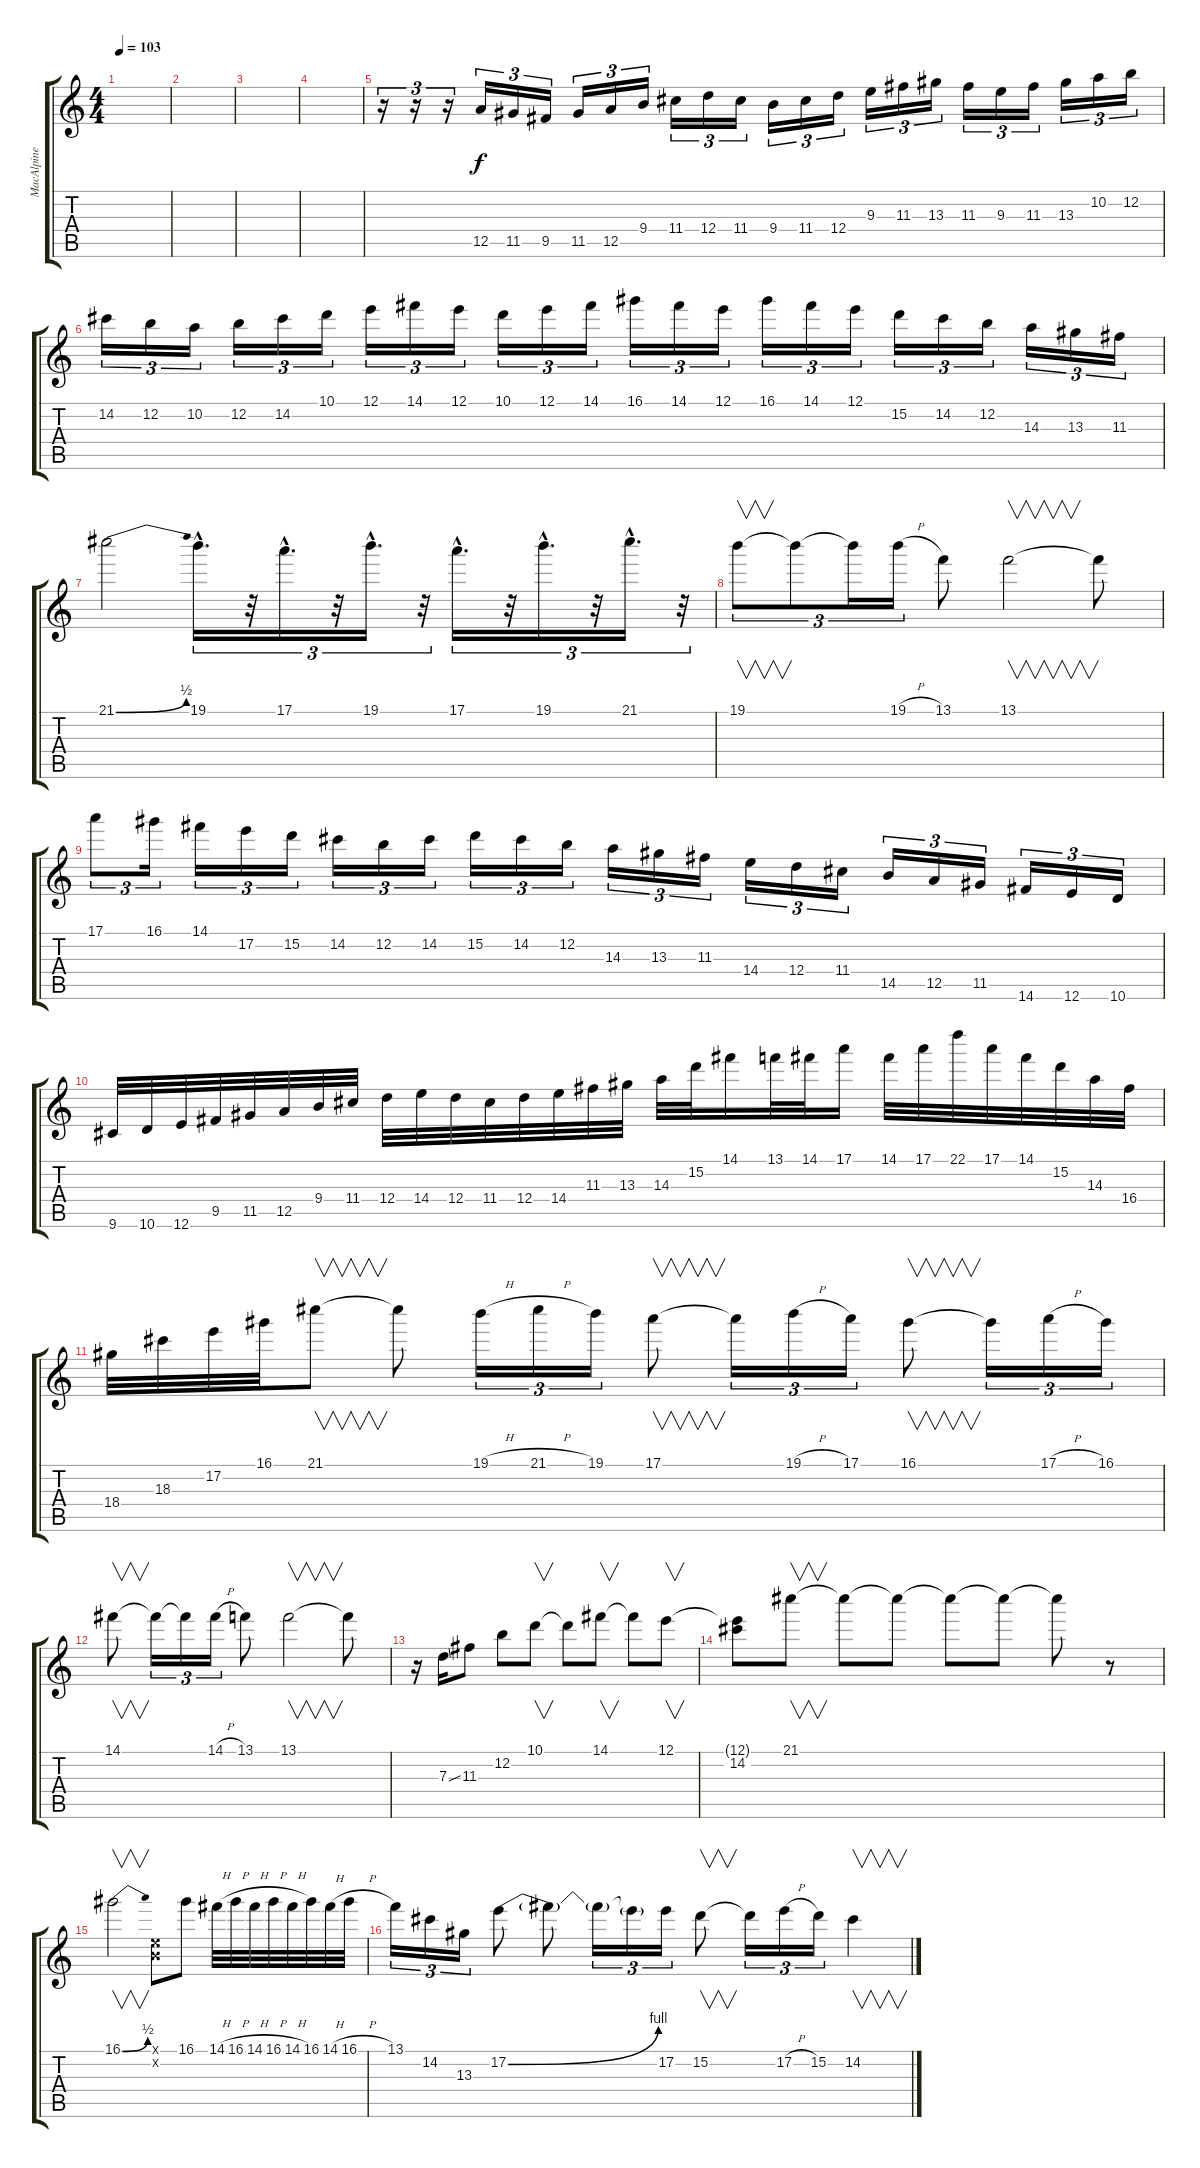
\track ("MacAlpine solo" "MacAlpine ") {instrument distortionguitar}
\staff {score tabs}
\tuning (E4 B3 G3 D3 A2 E2) {hide}
\ts (4 4)
\tempo 103
\clef g2
\ks c
|
|
|
|
r.16{tu (3 2)} r.16{tu (3 2)} r.16{tu (3 2)} 12.5.16{tu (3 2)} 11.5.16{tu (3 2)} 9.5.16{tu (3 2)} 11.5.16{tu (3 2)} 12.5.16{tu (3 2)} 9.4.16{tu (3 2)} 11.4.16{tu (3 2)} 12.4.16{tu (3 2)} 11.4.16{tu (3 2)} 9.4.16{tu (3 2)} 11.4.16{tu (3 2)} 12.4.16{tu (3 2)} 9.3.16{tu (3 2)} 11.3.16{tu (3 2)} 13.3.16{tu (3 2)} 11.3.16{tu (3 2)} 9.3.16{tu (3 2)} 11.3.16{tu (3 2)} 13.3.16{tu (3 2)} 10.2.16{tu (3 2)} 12.2.16{tu (3 2)} |
14.2.16{tu (3 2)} 12.2.16{tu (3 2)} 10.2.16{tu (3 2)} 12.2.16{tu (3 2)} 14.2.16{tu (3 2)} 10.1.16{tu (3 2)} 12.1.16{tu (3 2)} 14.1.16{tu (3 2)} 12.1.16{tu (3 2)} 10.1.16{tu (3 2)} 12.1.16{tu (3 2)} 14.1.16{tu (3 2)} 16.1.16{tu (3 2)} 14.1.16{tu (3 2)} 12.1.16{tu (3 2)} 16.1.16{tu (3 2)} 14.1.16{tu (3 2)} 12.1.16{tu (3 2)} 15.2.16{tu (3 2)} 14.2.16{tu (3 2)} 12.2.16{tu (3 2)} 14.3.16{tu (3 2)} 13.3.16{tu (3 2)} 11.3.16{tu (3 2)} |
21.1{be (bend 0 0 60 2)}.2 19.1{hac}.16{d tu (3 2)} r.32{tu (3 2)} 17.1{hac}.16{d tu (3 2)} r.32{tu (3 2)} 19.1{hac}.16{d tu (3 2)} r.32{tu (3 2)} 17.1{hac}.16{d tu (3 2)} r.32{tu (3 2)} 19.1{hac}.16{d tu (3 2)} r.32{tu (3 2)} 21.1{hac}.16{d tu (3 2)} r.32{tu (3 2)} |
19.1.8{v tu (3 2)} 19.1{t}.8{tu (3 2)} 19.1{t}.16{tu (3 2)} 19.1{h}.16{tu (3 2)} 13.1.8 13.1.2{v} 13.1{t}.8 |
17.1.8{tu (3 2)} 16.1.16{tu (3 2)} 14.1.16{tu (3 2)} 17.2.16{tu (3 2)} 15.2.16{tu (3 2)} 14.2.16{tu (3 2)} 12.2.16{tu (3 2)} 14.2.16{tu (3 2)} 15.2.16{tu (3 2)} 14.2.16{tu (3 2)} 12.2.16{tu (3 2)} 14.3.16{tu (3 2)} 13.3.16{tu (3 2)} 11.3.16{tu (3 2)} 14.4.16{tu (3 2)} 12.4.16{tu (3 2)} 11.4.16{tu (3 2)} 14.5.16{tu (3 2)} 12.5.16{tu (3 2)} 11.5.16{tu (3 2)} 14.6.16{tu (3 2)} 12.6.16{tu (3 2)} 10.6.16{tu (3 2)} |
9.6.32 10.6.32 12.6.32 9.5.32 11.5.32 12.5.32 9.4.32 11.4.32 12.4.32 14.4.32 12.4.32 11.4.32 12.4.32 14.4.32 11.3.32 13.3.32 14.3.32 15.2.32 14.1.16 13.1.32 14.1.32 17.1.16 14.1.32 17.1.32 22.1.32 17.1.32 14.1.32 15.2.32 14.3.32 16.4.32 |
18.4.32 18.3.32 17.2.32 16.1.32 21.1.8{v} 21.1{t}.8 19.1{h}.16{tu (3 2)} 21.1{h}.16{tu (3 2)} 19.1.16{tu (3 2)} 17.1.8{v} 17.1{t}.16{tu (3 2)} 19.1{h}.16{tu (3 2)} 17.1.16{tu (3 2)} 16.1.8{v} 16.1{t}.16{tu (3 2)} 17.1{h}.16{tu (3 2)} 16.1.16{tu (3 2)} |
14.1.8{v} 14.1{t}.16{tu (3 2)} 14.1{t}.16{tu (3 2)} 14.1{h}.16{tu (3 2)} 13.1.8 13.1.2{v} 13.1{t}.8 |
r.16 7.3{ss}.16 11.3.8 12.2.8 10.1.8{v} 10.1{t}.8 14.1.8{v} 14.1{t}.8 12.1.8{v} |
(12.1{t} 14.2).8 21.1.8{v} 21.1{t}.8 21.1{t}.8 21.1{t}.8 21.1{t}.8 21.1{t}.8 r.8 |
16.1{be (bend 0 0 60 2)}.2{v} (0.1{x} 0.2{x}).8 16.1.8 14.1{h}.32 16.1{h}.32 14.1{h}.32 16.1{h}.32 14.1{h}.32 16.1.32 14.1{h}.32 16.1{h}.32 |
13.1.16{tu (3 2)} 14.2.16{tu (3 2)} 13.3.16{tu (3 2)} 17.2{be (bend 0 0 60 4)}.8 17.2{t}.8 17.2{t}.16{tu (3 2)} 17.2{t}.16{tu (3 2)} 17.2.16{tu (3 2)} 15.2.8{v} 15.2{t}.16{tu (3 2)} 17.2{h}.16{tu (3 2)} 15.2.16{tu (3 2)} 14.2.4{v}
